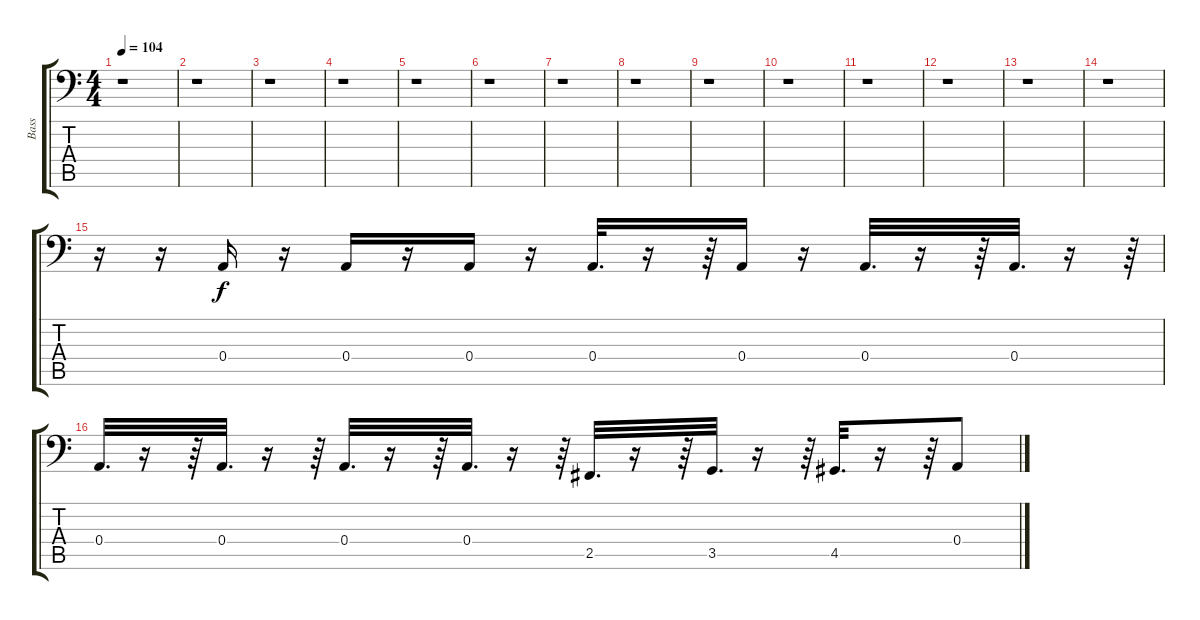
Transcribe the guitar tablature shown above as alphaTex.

\track ("Bass    " "Bass    ") {instrument electricbasspick}
\staff {score tabs}
\tuning (B2 G2 D2 A1 E1 B0) {hide}
\ts (4 4)
\tempo 104
\clef f4
\ks c
r.1{dy f instrument electricbasspick} |
r.1 |
r.1 |
r.1 |
r.1 |
r.1 |
r.1 |
r.1 |
r.1 |
r.1 |
r.1 |
r.1 |
r.1 |
r.1 |
r.16 r.16 0.4.16 r.16 0.4.16 r.16 0.4.16 r.16 0.4.32{d} r.16 r.64 0.4.16 r.16 0.4.32{d} r.16 r.64 0.4.32{d} r.16 r.64 |
0.4.32{d} r.16 r.64 0.4.32{d} r.16 r.64 0.4.32{d} r.16 r.64 0.4.32{d} r.16 r.64 2.5.32{d} r.16 r.64 3.5.32{d} r.16 r.64 4.5.32{d} r.16 r.64 0.4.8
